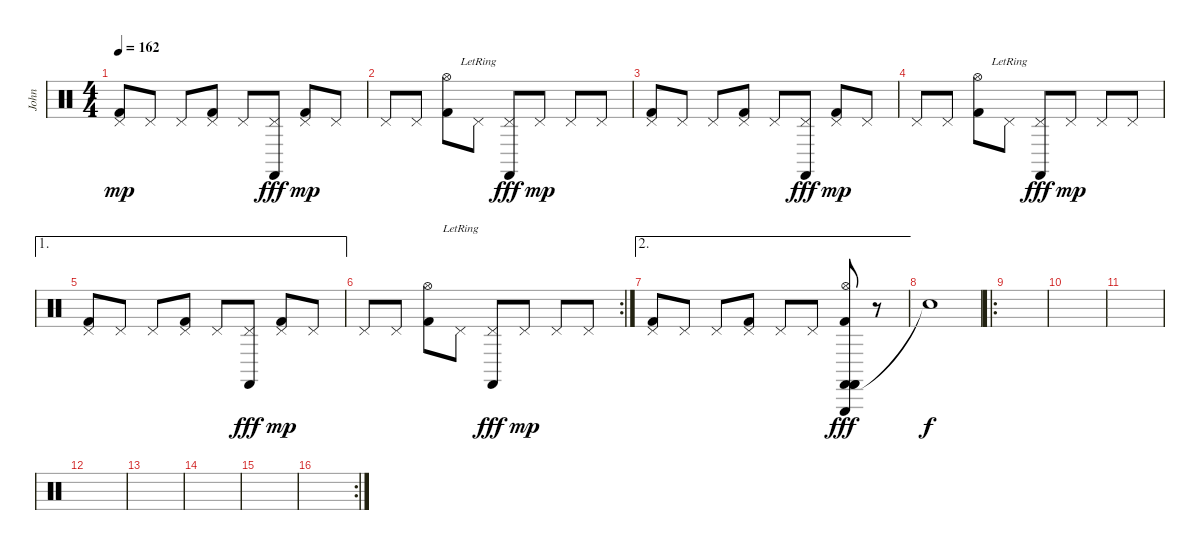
\track ("John" "John") {instrument percussion}
\staff {score}
\articulation defaults
\ts (4 4)
\tempo 162
\clef neutral
\ks c
("Pedal Hi-Hat (hit)" "Kick (hit) 2").8{dy mp} "Pedal Hi-Hat (hit)".8 "Pedal Hi-Hat (hit)".8 ("Pedal Hi-Hat (hit)" "Kick (hit) 2").8 "Pedal Hi-Hat (hit)".8 ("Pedal Hi-Hat (hit)" "Castanets (hit)").8{dy fff} ("Pedal Hi-Hat (hit)" "Kick (hit) 2").8{dy mp} "Pedal Hi-Hat (hit)".8 |
"Pedal Hi-Hat (hit)".8 "Pedal Hi-Hat (hit)".8 ("Hi-Hat (open)" "Kick (hit) 2").8 "Pedal Hi-Hat (hit)"{lr}.8 ("Pedal Hi-Hat (hit)" "Castanets (hit)").8{dy fff} "Pedal Hi-Hat (hit)".8{dy mp} "Pedal Hi-Hat (hit)".8 "Pedal Hi-Hat (hit)".8 |
("Pedal Hi-Hat (hit)" "Kick (hit) 2").8 "Pedal Hi-Hat (hit)".8 "Pedal Hi-Hat (hit)".8 ("Pedal Hi-Hat (hit)" "Kick (hit) 2").8 "Pedal Hi-Hat (hit)".8 ("Pedal Hi-Hat (hit)" "Castanets (hit)").8{dy fff} ("Pedal Hi-Hat (hit)" "Kick (hit) 2").8{dy mp} "Pedal Hi-Hat (hit)".8 |
"Pedal Hi-Hat (hit)".8 "Pedal Hi-Hat (hit)".8 ("Hi-Hat (open)" "Kick (hit) 2").8 "Pedal Hi-Hat (hit)"{lr}.8 ("Pedal Hi-Hat (hit)" "Castanets (hit)").8{dy fff} "Pedal Hi-Hat (hit)".8{dy mp} "Pedal Hi-Hat (hit)".8 "Pedal Hi-Hat (hit)".8 |
\ae 1
("Pedal Hi-Hat (hit)" "Kick (hit) 2").8 "Pedal Hi-Hat (hit)".8 "Pedal Hi-Hat (hit)".8 ("Pedal Hi-Hat (hit)" "Kick (hit) 2").8 "Pedal Hi-Hat (hit)".8 ("Pedal Hi-Hat (hit)" "Castanets (hit)").8{dy fff} ("Pedal Hi-Hat (hit)" "Kick (hit) 2").8{dy mp} "Pedal Hi-Hat (hit)".8 |
\rc 2 "Pedal Hi-Hat (hit)".8 "Pedal Hi-Hat (hit)".8
("Hi-Hat (open)" "Kick (hit) 2").8 "Pedal Hi-Hat (hit)"{lr}.8 ("Pedal Hi-Hat (hit)" "Castanets (hit)").8{dy fff} "Pedal Hi-Hat (hit)".8{dy mp} "Pedal Hi-Hat (hit)".8 "Pedal Hi-Hat (hit)".8 |
\ae 2
("Pedal Hi-Hat (hit)" "Kick (hit) 2").8 "Pedal Hi-Hat (hit)".8 "Pedal Hi-Hat (hit)".8 ("Pedal Hi-Hat (hit)" "Kick (hit) 2").8 "Pedal Hi-Hat (hit)".8 "Pedal Hi-Hat (hit)".8 ("Castanets (hit)" "Hi-Hat (open)" "Castanets (hit)" "Kick (hit) 2" "Castanets (hit)" "Triangle (hit)").8{dy fff} r.8 |
"Snare (hit)"{t}.1{dy f} |
\ro
|
|
|
|
|
|
|
\rc 2
